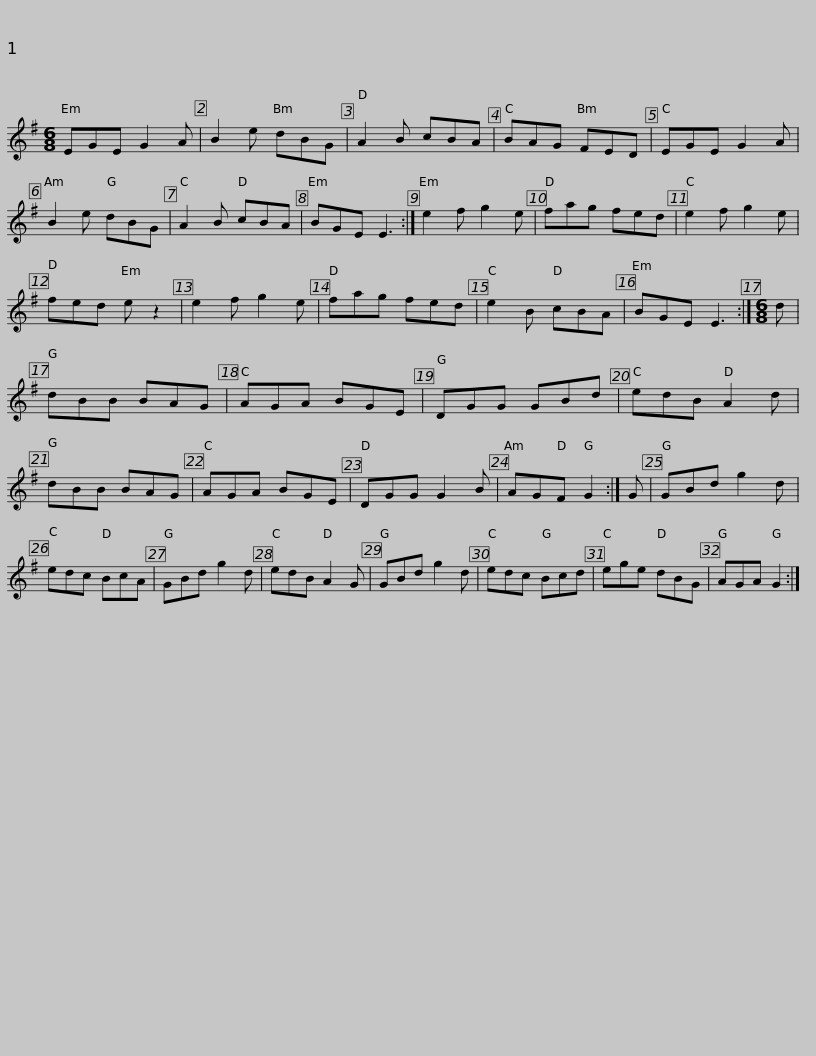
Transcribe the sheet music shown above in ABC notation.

X:1
L:1/8
M:6/8
I:linebreak $
K:Emin
V:1 treble
V:1
 EGE G2 A | B2 e dBG | A2 B cBA | BAG FED | EGE G2 A | %5
 B2 e dBG | A2 B cBA | BGE E3 :|$ e2 f g2 e | fag fed | %10
 e2 f g2 e | fed e z2 | e2 f g2 e | fag fed | e2 B cBA | %15
 BGE E3 :|[M:6/8] d |$ dBB BAG | AGA BGE | DGG GBd | %20
 edB A2 d | dBB BAG | AGA BGE | DGG G2 B | AGF G2 :|$ %25
 G | GBd g2 d | edc BcA | GBd g2 d | edB A2 G | %30
 GBd g2 d | edc Bcd | ege dBG |$ AGA G2 :| %34
